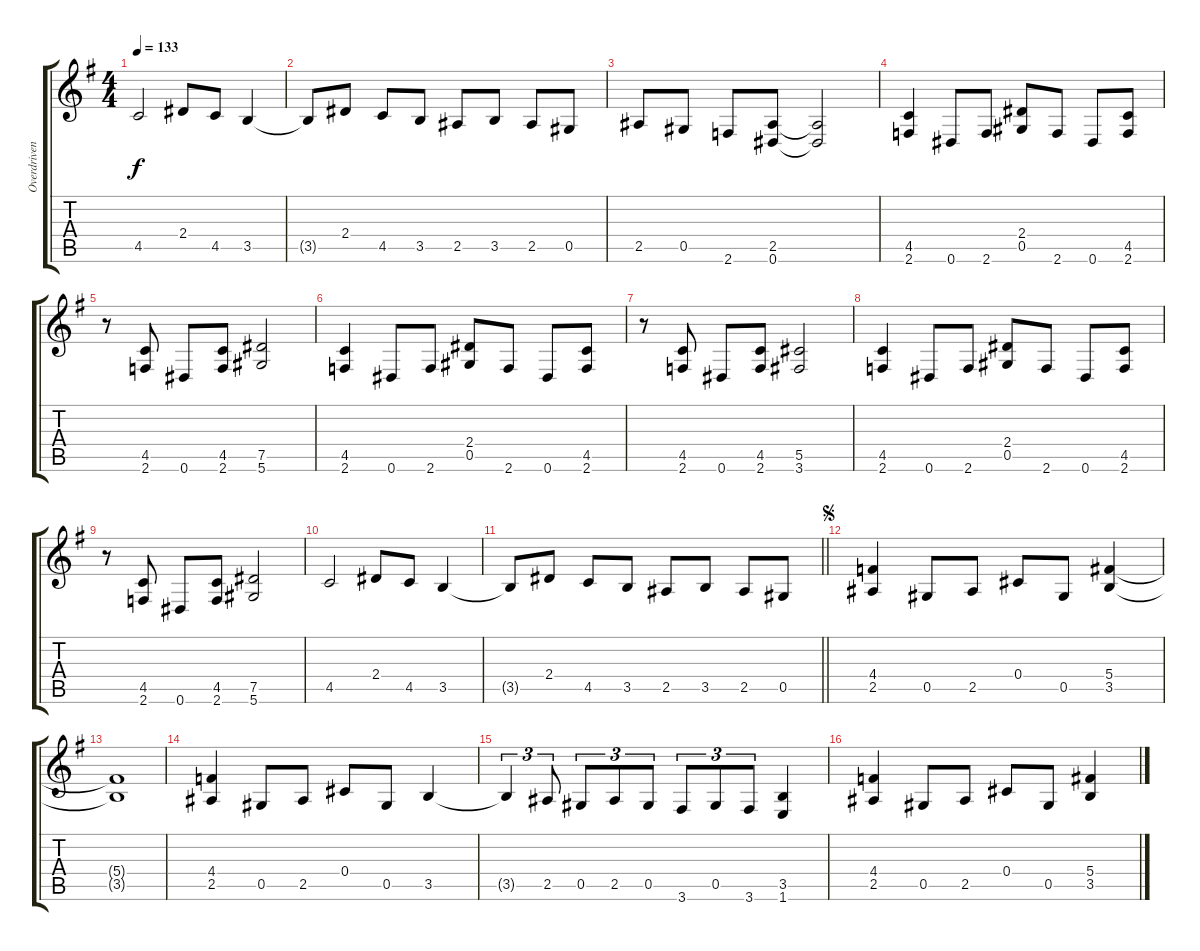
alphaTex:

\track ("Overdriven" "Overdriven") {instrument overdrivenguitar}
\staff {score tabs}
\tuning (Eb4 Bb3 Gb3 Db3 Ab2 Eb2) {hide}
\ts (4 4)
\tempo 133
\clef g2
\ks g
4.5.2{dy f} 2.4.8 4.5.8 3.5.4 |
3.5{t}.8 2.4.8 4.5.8 3.5.8 2.5.8 3.5.8 2.5.8 0.5.8 |
2.5.8 0.5.8 2.6.8 (2.5 0.6).8 (2.5{t} 0.6{t}).2 |
(4.5 2.6).4 0.6.8 2.6.8 (2.4 0.5).8 2.6.8 0.6.8 (4.5 2.6).8 |
r.8 (4.5 2.6).8 0.6.8 (4.5 2.6).8 (7.5 5.6).2 |
(4.5 2.6).4 0.6.8 2.6.8 (2.4 0.5).8 2.6.8 0.6.8 (4.5 2.6).8 |
r.8 (4.5 2.6).8 0.6.8 (4.5 2.6).8 (5.5 3.6).2 |
(4.5 2.6).4 0.6.8 2.6.8 (2.4 0.5).8 2.6.8 0.6.8 (4.5 2.6).8 |
r.8 (4.5 2.6).8 0.6.8 (4.5 2.6).8 (7.5 5.6).2 |
4.5.2 2.4.8 4.5.8 3.5.4 |
\barLineRight lightlight
3.5{t}.8 2.4.8 4.5.8 3.5.8 2.5.8 3.5.8 2.5.8 0.5.8 |
\section ("" " ")
\jump segno
(4.4 2.5).4 0.5.8 2.5.8 0.4.8 0.5.8 (5.4 3.5).4 |
(5.4{t} 3.5{t}).1 |
(4.4 2.5).4 0.5.8 2.5.8 0.4.8 0.5.8 3.5.4 |
3.5{t}.4{tu (3 2)} 2.5.8{tu (3 2)} 0.5.8{tu (3 2)} 2.5.8{tu (3 2)} 0.5.8{tu (3 2)} 3.6.8{tu (3 2)} 0.5.8{tu (3 2)} 3.6.8{tu (3 2)} (3.5 1.6).4 |
(4.4 2.5).4 0.5.8 2.5.8 0.4.8 0.5.8 (5.4 3.5).4
